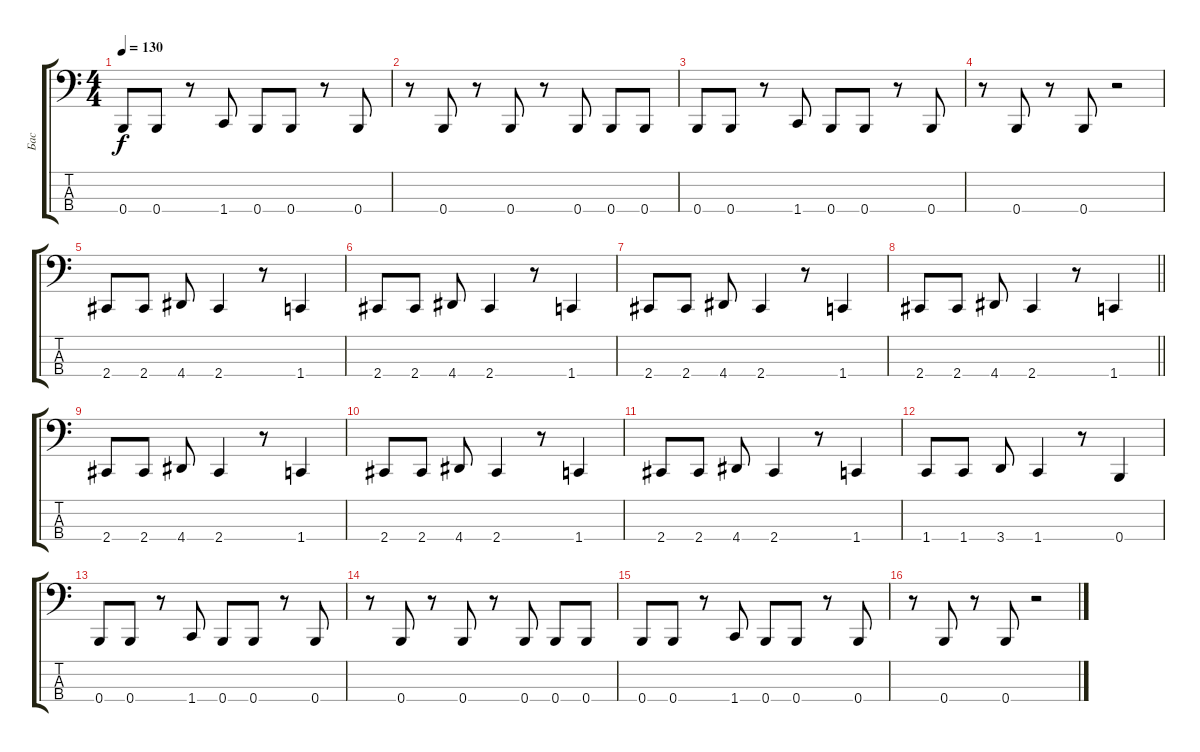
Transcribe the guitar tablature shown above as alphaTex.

\track ("Бас" "Бас") {instrument electricbasspick}
\staff {score tabs}
\tuning (E2 B1 Gb1 B0) {hide}
\ts (4 4)
\tempo 130
\clef f4
\ks c
0.4.8{dy f} 0.4.8 r.8 1.4.8 0.4.8 0.4.8 r.8 0.4.8 |
r.8 0.4.8 r.8 0.4.8 r.8 0.4.8 0.4.8 0.4.8 |
0.4.8 0.4.8 r.8 1.4.8 0.4.8 0.4.8 r.8 0.4.8 |
r.8 0.4.8 r.8 0.4.8 r.2 |
2.4.8{instrument slapbass1} 2.4.8 4.4.8 2.4.4 r.8 1.4.4 |
2.4.8 2.4.8 4.4.8 2.4.4 r.8 1.4.4 |
2.4.8 2.4.8 4.4.8 2.4.4 r.8 1.4.4 |
\barLineRight lightlight
2.4.8 2.4.8 4.4.8 2.4.4 r.8 1.4.4 |
2.4.8 2.4.8 4.4.8 2.4.4 r.8 1.4.4 |
2.4.8 2.4.8 4.4.8 2.4.4 r.8 1.4.4 |
2.4.8 2.4.8 4.4.8 2.4.4 r.8 1.4.4 |
1.4.8 1.4.8 3.4.8 1.4.4 r.8 0.4.4 |
0.4.8{instrument electricbasspick} 0.4.8 r.8 1.4.8 0.4.8 0.4.8 r.8 0.4.8 |
r.8 0.4.8 r.8 0.4.8 r.8 0.4.8 0.4.8 0.4.8 |
0.4.8 0.4.8 r.8 1.4.8 0.4.8 0.4.8 r.8 0.4.8 |
r.8 0.4.8 r.8 0.4.8 r.2
